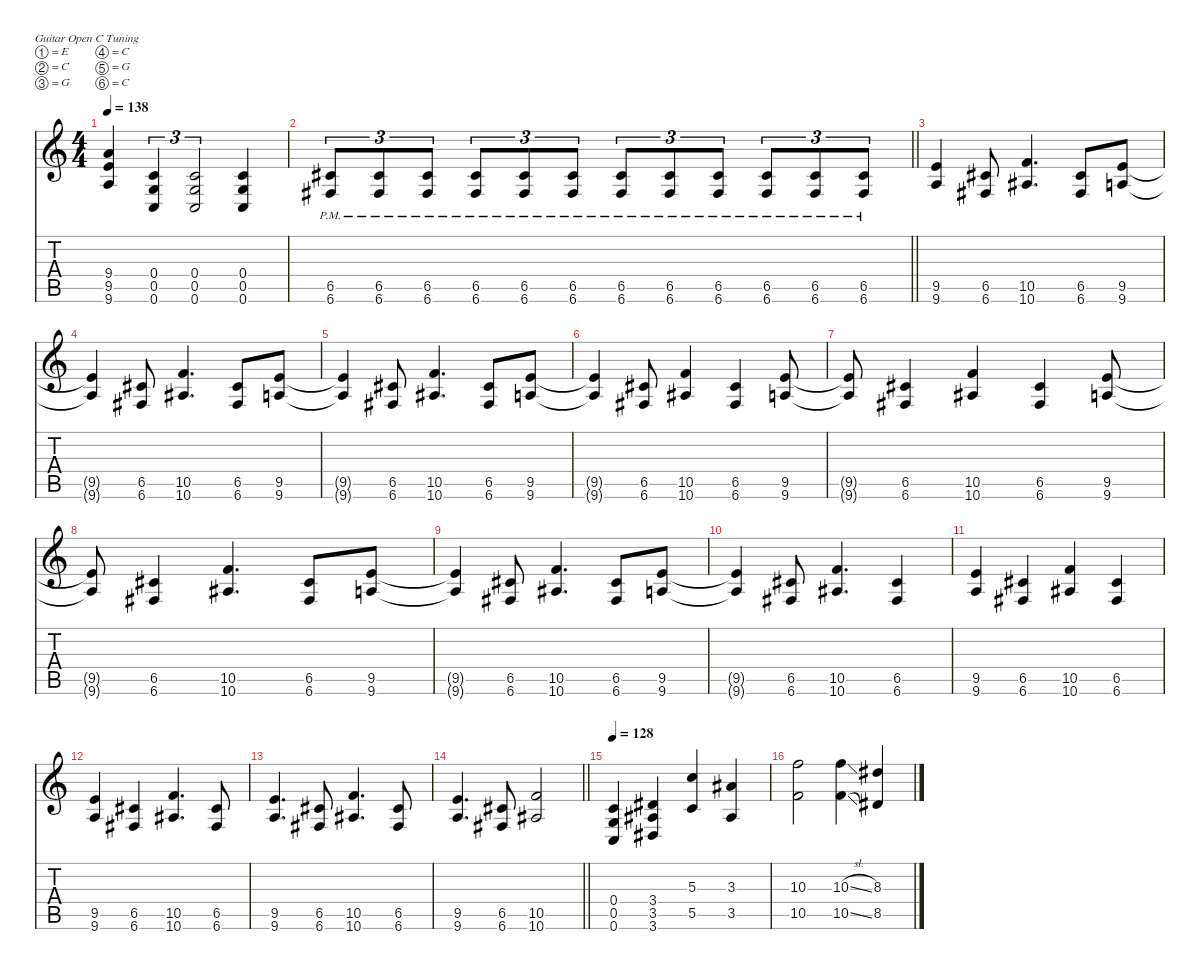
\defaultSystemsLayout 4
\hideDynamics
\bracketExtendMode nobrackets
\singleTrackTrackNamePolicy hidden
\multiTrackTrackNamePolicy hidden
\otherSystemsTrackNameOrientation horizontal
\track ("Devin Townsend" "dist.guit.") {instrument distortionguitar}
\staff {score tabs}
\tuning (E4 C4 G3 C3 G2 C2)
\ts (4 4)
\tempo 138
\clef g2
\ks c
(9.4 9.5 9.6).4{dy f beam Up} (0.4 0.5 0.6).4{tu (3 2) beam Up} (0.4 0.5 0.6).2{tu (3 2) beam Up} (0.4 0.5 0.6).4{beam Up} |
\barLineRight lightlight
(6.5{pm acc #} 6.6{pm acc #}).8{tu (3 2) beam Up} (6.5{pm acc #} 6.6{pm acc #}).8{tu (3 2) beam Up} (6.5{pm acc #} 6.6{pm acc #}).8{tu (3 2) beam Up} (6.5{pm acc #} 6.6{pm acc #}).8{tu (3 2) beam Up} (6.5{pm acc #} 6.6{pm acc #}).8{tu (3 2) beam Up} (6.5{pm acc #} 6.6{pm acc #}).8{tu (3 2) beam Up} (6.5{pm acc #} 6.6{pm acc #}).8{tu (3 2) beam Up} (6.5{pm acc #} 6.6{pm acc #}).8{tu (3 2) beam Up} (6.5{pm acc #} 6.6{pm acc #}).8{tu (3 2) beam Up} (6.5{pm acc #} 6.6{pm acc #}).8{tu (3 2) beam Up} (6.5{pm acc #} 6.6{pm acc #}).8{tu (3 2) beam Up} (6.5{pm acc #} 6.6{pm acc #}).8{tu (3 2) beam Up} |
(9.5 9.6).4{beam Up} (6.5{acc #} 6.6{acc #}).8{beam Up} (10.5 10.6{acc #}).4{d beam Up} (6.5{acc #} 6.6{acc #}).8{beam Up} (9.5 9.6).8{beam Up} |
(9.5{t} 9.6{t}).4{beam Up} (6.5{acc #} 6.6{acc #}).8{beam Up} (10.5 10.6{acc #}).4{d beam Up} (6.5{acc #} 6.6{acc #}).8{beam Up} (9.5 9.6).8{beam Up} |
(9.5{t} 9.6{t}).4{beam Up} (6.5{acc #} 6.6{acc #}).8{beam Up} (10.5 10.6{acc #}).4{d beam Up} (6.5{acc #} 6.6{acc #}).8{beam Up} (9.5 9.6).8{beam Up} |
(9.5{t} 9.6{t}).4{beam Up} (6.5{acc #} 6.6{acc #}).8{beam Up} (10.5 10.6{acc #}).4{beam Up} (6.5{acc #} 6.6{acc #}).4{beam Up} (9.5 9.6).8{beam Up} |
(9.5{t} 9.6{t}).8{beam Up} (6.5{acc #} 6.6{acc #}).4{beam Up} (10.5 10.6{acc #}).4{beam Up} (6.5{acc #} 6.6{acc #}).4{beam Up} (9.5 9.6).8{beam Up} |
(9.5{t} 9.6{t}).8{beam Up} (6.5{acc #} 6.6{acc #}).4{beam Up} (10.5 10.6{acc #}).4{d beam Up} (6.5{acc #} 6.6{acc #}).8{beam Up} (9.5 9.6).8{beam Up} |
(9.5{t} 9.6{t}).4{beam Up} (6.5{acc #} 6.6{acc #}).8{beam Up} (10.5 10.6{acc #}).4{d beam Up} (6.5{acc #} 6.6{acc #}).8{beam Up} (9.5 9.6).8{beam Up} |
(9.5{t} 9.6{t}).4{beam Up} (6.5{acc #} 6.6{acc #}).8{beam Up} (10.5 10.6{acc #}).4{d beam Up} (6.5{acc #} 6.6{acc #}).4{beam Up} |
(9.5 9.6).4{beam Up} (6.5{acc #} 6.6{acc #}).4{beam Up} (10.5 10.6{acc #}).4{beam Up} (6.5{acc #} 6.6{acc #}).4{beam Up} |
(9.5 9.6).4{beam Up} (6.5{acc #} 6.6{acc #}).4{beam Up} (10.5 10.6{acc #}).4{d beam Up} (6.5{acc #} 6.6{acc #}).8{beam Up} |
(9.5 9.6).4{d beam Up} (6.5{acc #} 6.6{acc #}).8{beam Up} (10.5 10.6{acc #}).4{d beam Up} (6.5{acc #} 6.6{acc #}).8{beam Up} |
\barLineRight lightlight
(9.5 9.6).4{d beam Up} (6.5{acc #} 6.6{acc #}).8{beam Up} (10.5 10.6{acc #}).2{beam Up} |
\tempo 128
(0.4 0.5 0.6).4{beam Up} (3.4{acc #} 3.5{acc #} 3.6{acc #}).4{beam Up} (5.3 5.5).4{beam Up} (3.3{acc #} 3.5{acc #}).4{beam Up} |
(10.3 10.5).2{beam Down} (10.3{sl} 10.5{sl}).4{beam Down} (8.3{acc #} 8.5{acc #}).4{beam Up}
